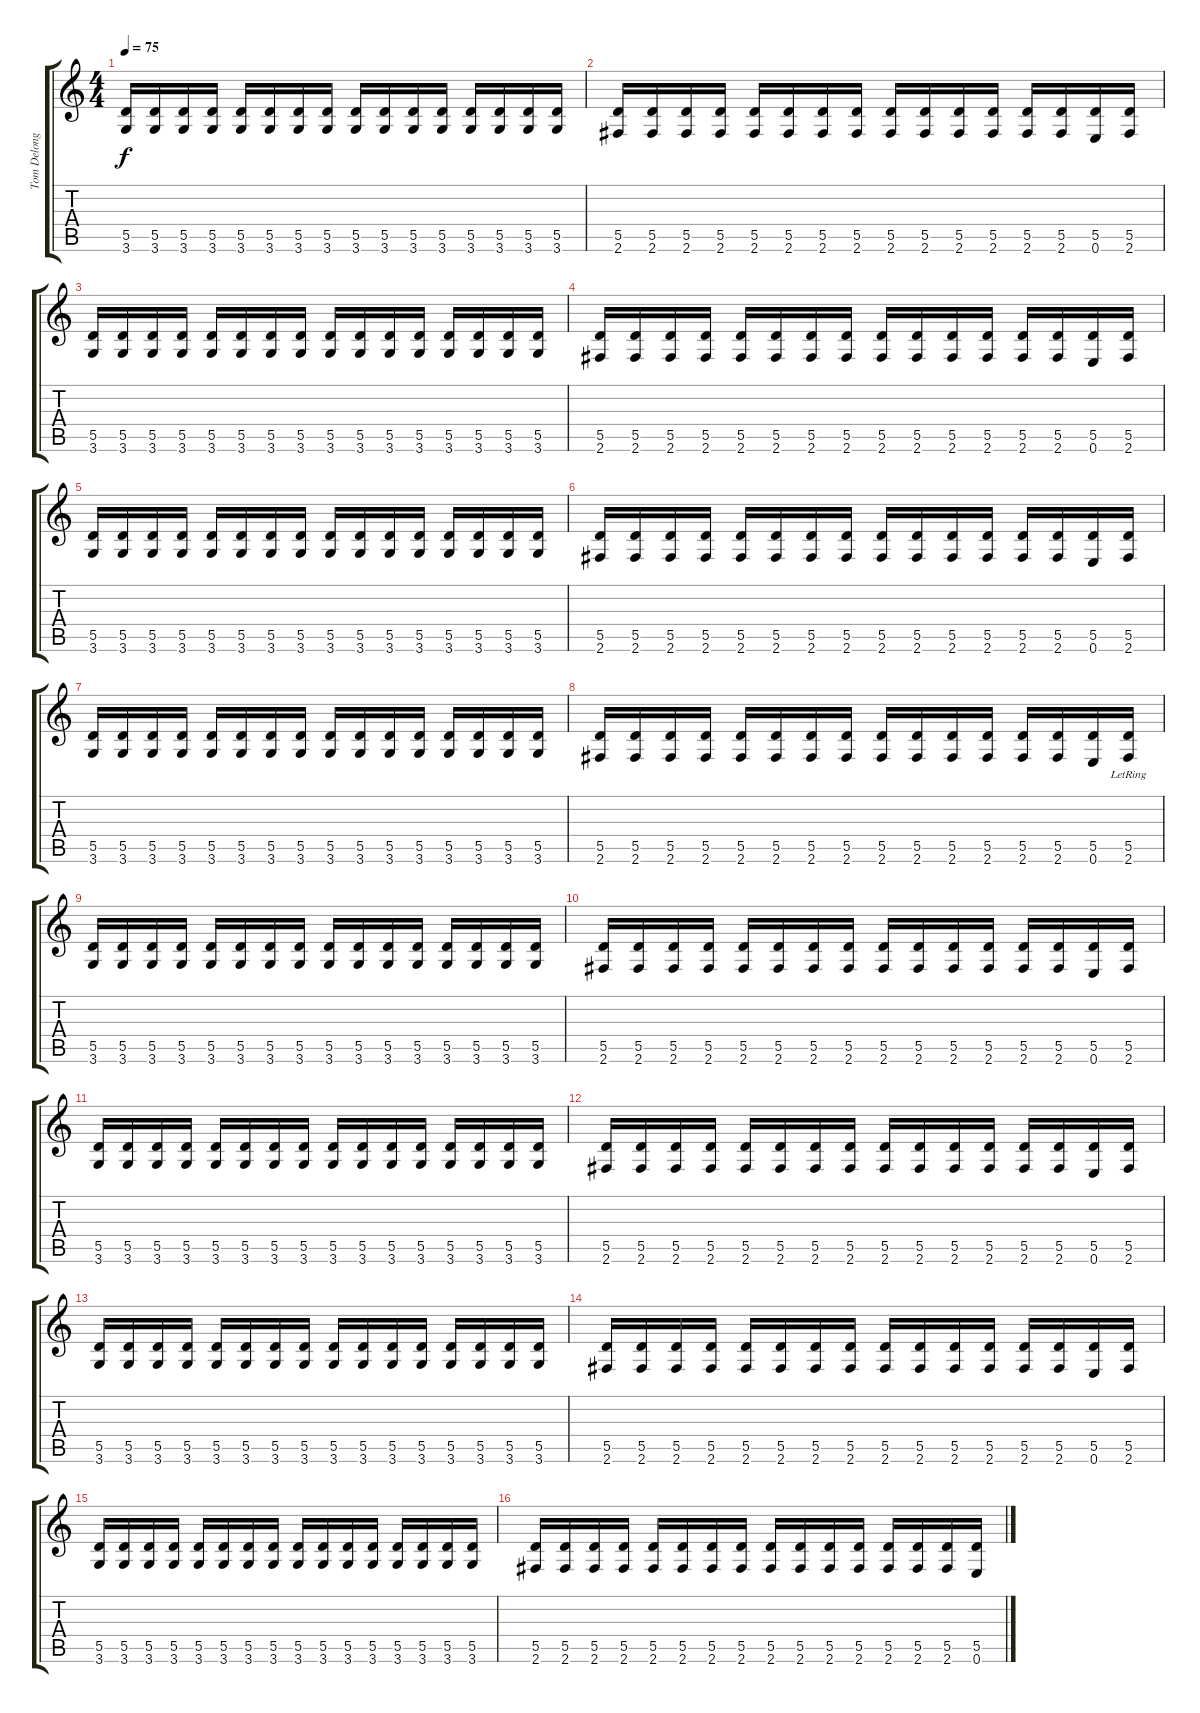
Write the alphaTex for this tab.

\track ("Tom Delonge" "Tom Delong") {instrument electricguitarjazz}
\staff {score tabs}
\tuning (E4 B3 G3 D3 A2 E2) {hide}
\ts (4 4)
\tempo 75
\clef g2
\ks c
(5.5 3.6).16{dy f volume 16 balance 0 instrument distortionguitar} (5.5 3.6).16 (5.5 3.6).16 (5.5 3.6).16 (5.5 3.6).16 (5.5 3.6).16 (5.5 3.6).16 (5.5 3.6).16 (5.5 3.6).16 (5.5 3.6).16 (5.5 3.6).16 (5.5 3.6).16 (5.5 3.6).16 (5.5 3.6).16 (5.5 3.6).16 (5.5 3.6).16 |
(5.5 2.6).16 (5.5 2.6).16 (5.5 2.6).16 (5.5 2.6).16 (5.5 2.6).16 (5.5 2.6).16 (5.5 2.6).16 (5.5 2.6).16 (5.5 2.6).16 (5.5 2.6).16 (5.5 2.6).16 (5.5 2.6).16 (5.5 2.6).16 (5.5 2.6).16 (5.5 0.6).16 (5.5 2.6).16 |
(5.5 3.6).16 (5.5 3.6).16 (5.5 3.6).16 (5.5 3.6).16 (5.5 3.6).16 (5.5 3.6).16 (5.5 3.6).16 (5.5 3.6).16 (5.5 3.6).16 (5.5 3.6).16 (5.5 3.6).16 (5.5 3.6).16 (5.5 3.6).16 (5.5 3.6).16 (5.5 3.6).16 (5.5 3.6).16 |
(5.5 2.6).16 (5.5 2.6).16 (5.5 2.6).16 (5.5 2.6).16 (5.5 2.6).16 (5.5 2.6).16 (5.5 2.6).16 (5.5 2.6).16 (5.5 2.6).16 (5.5 2.6).16 (5.5 2.6).16 (5.5 2.6).16 (5.5 2.6).16 (5.5 2.6).16 (5.5 0.6).16 (5.5 2.6).16 |
(5.5 3.6).16{volume 16 balance 0 instrument distortionguitar} (5.5 3.6).16 (5.5 3.6).16 (5.5 3.6).16 (5.5 3.6).16 (5.5 3.6).16 (5.5 3.6).16 (5.5 3.6).16 (5.5 3.6).16 (5.5 3.6).16 (5.5 3.6).16 (5.5 3.6).16 (5.5 3.6).16 (5.5 3.6).16 (5.5 3.6).16 (5.5 3.6).16 |
(5.5 2.6).16 (5.5 2.6).16 (5.5 2.6).16 (5.5 2.6).16 (5.5 2.6).16 (5.5 2.6).16 (5.5 2.6).16 (5.5 2.6).16 (5.5 2.6).16 (5.5 2.6).16 (5.5 2.6).16 (5.5 2.6).16 (5.5 2.6).16 (5.5 2.6).16 (5.5 0.6).16 (5.5 2.6).16 |
(5.5 3.6).16{volume 16 balance 0 instrument distortionguitar} (5.5 3.6).16 (5.5 3.6).16 (5.5 3.6).16 (5.5 3.6).16 (5.5 3.6).16 (5.5 3.6).16 (5.5 3.6).16 (5.5 3.6).16 (5.5 3.6).16 (5.5 3.6).16 (5.5 3.6).16 (5.5 3.6).16 (5.5 3.6).16 (5.5 3.6).16 (5.5 3.6).16 |
(5.5 2.6).16 (5.5 2.6).16 (5.5 2.6).16 (5.5 2.6).16 (5.5 2.6).16 (5.5 2.6).16 (5.5 2.6).16 (5.5 2.6).16 (5.5 2.6).16 (5.5 2.6).16 (5.5 2.6).16 (5.5 2.6).16 (5.5 2.6).16 (5.5 2.6).16 (5.5 0.6).16 (5.5{lr} 2.6{lr}).16 |
(5.5 3.6).16{volume 16 balance 0 instrument distortionguitar} (5.5 3.6).16 (5.5 3.6).16 (5.5 3.6).16 (5.5 3.6).16 (5.5 3.6).16 (5.5 3.6).16 (5.5 3.6).16 (5.5 3.6).16 (5.5 3.6).16 (5.5 3.6).16 (5.5 3.6).16 (5.5 3.6).16 (5.5 3.6).16 (5.5 3.6).16 (5.5 3.6).16 |
(5.5 2.6).16 (5.5 2.6).16 (5.5 2.6).16 (5.5 2.6).16 (5.5 2.6).16 (5.5 2.6).16 (5.5 2.6).16 (5.5 2.6).16 (5.5 2.6).16 (5.5 2.6).16 (5.5 2.6).16 (5.5 2.6).16 (5.5 2.6).16 (5.5 2.6).16 (5.5 0.6).16 (5.5 2.6).16 |
(5.5 3.6).16 (5.5 3.6).16 (5.5 3.6).16 (5.5 3.6).16 (5.5 3.6).16 (5.5 3.6).16 (5.5 3.6).16 (5.5 3.6).16 (5.5 3.6).16 (5.5 3.6).16 (5.5 3.6).16 (5.5 3.6).16 (5.5 3.6).16 (5.5 3.6).16 (5.5 3.6).16 (5.5 3.6).16 |
(5.5 2.6).16 (5.5 2.6).16 (5.5 2.6).16 (5.5 2.6).16 (5.5 2.6).16 (5.5 2.6).16 (5.5 2.6).16 (5.5 2.6).16 (5.5 2.6).16 (5.5 2.6).16 (5.5 2.6).16 (5.5 2.6).16 (5.5 2.6).16 (5.5 2.6).16 (5.5 0.6).16 (5.5 2.6).16 |
(5.5 3.6).16{balance 0 instrument distortionguitar} (5.5 3.6).16 (5.5 3.6).16 (5.5 3.6).16 (5.5 3.6).16 (5.5 3.6).16 (5.5 3.6).16 (5.5 3.6).16 (5.5 3.6).16 (5.5 3.6).16 (5.5 3.6).16 (5.5 3.6).16 (5.5 3.6).16 (5.5 3.6).16 (5.5 3.6).16 (5.5 3.6).16 |
(5.5 2.6).16 (5.5 2.6).16 (5.5 2.6).16 (5.5 2.6).16 (5.5 2.6).16 (5.5 2.6).16 (5.5 2.6).16 (5.5 2.6).16 (5.5 2.6).16 (5.5 2.6).16 (5.5 2.6).16 (5.5 2.6).16 (5.5 2.6).16 (5.5 2.6).16 (5.5 0.6).16 (5.5 2.6).16 |
(5.5 3.6).16{volume 16 balance 0 instrument distortionguitar} (5.5 3.6).16 (5.5 3.6).16 (5.5 3.6).16 (5.5 3.6).16 (5.5 3.6).16 (5.5 3.6).16 (5.5 3.6).16 (5.5 3.6).16 (5.5 3.6).16 (5.5 3.6).16 (5.5 3.6).16 (5.5 3.6).16 (5.5 3.6).16 (5.5 3.6).16 (5.5 3.6).16 |
(5.5 2.6).16 (5.5 2.6).16 (5.5 2.6).16 (5.5 2.6).16 (5.5 2.6).16 (5.5 2.6).16 (5.5 2.6).16 (5.5 2.6).16 (5.5 2.6).16 (5.5 2.6).16 (5.5 2.6).16 (5.5 2.6).16 (5.5 2.6).16 (5.5 2.6).16 (5.5 2.6).16 (5.5 0.6).16
